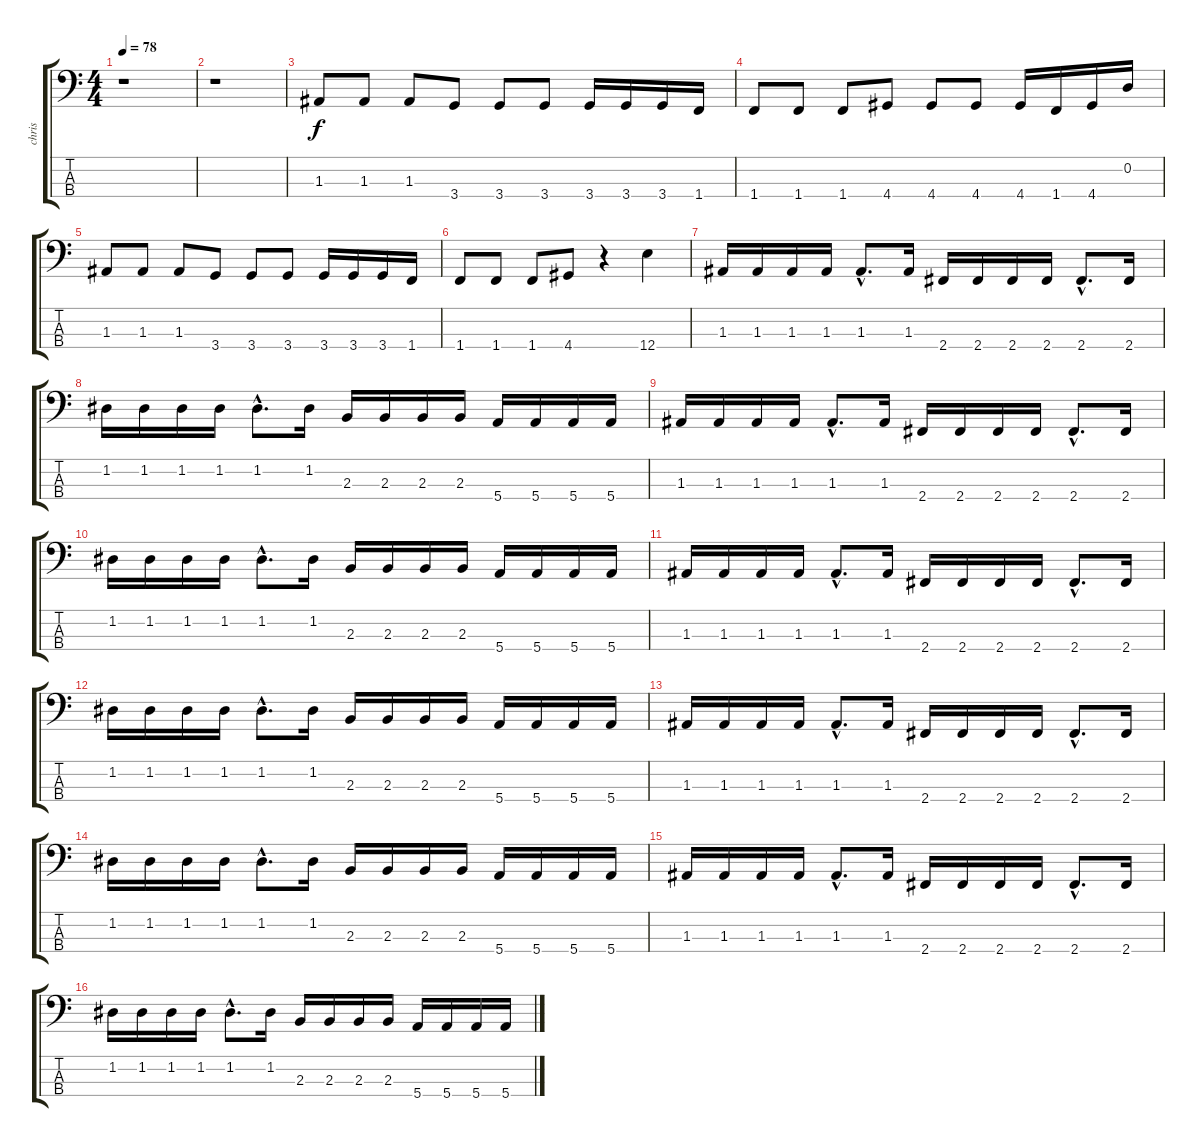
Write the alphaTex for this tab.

\track ("chris" "chris") {instrument electricbassfinger}
\staff {score tabs}
\tuning (G2 D2 A1 E1) {hide}
\ts (4 4)
\tempo 78
\clef f4
\ks c
r.1{dy f instrument electricbassfinger} |
r.1 |
1.3.8 1.3.8 1.3.8 3.4.8 3.4.8 3.4.8 3.4.16 3.4.16 3.4.16 1.4.16 |
1.4.8 1.4.8 1.4.8 4.4.8 4.4.8 4.4.8 4.4.16 1.4.16 4.4.16 0.2.16 |
1.3.8 1.3.8 1.3.8 3.4.8 3.4.8 3.4.8 3.4.16 3.4.16 3.4.16 1.4.16 |
1.4.8 1.4.8 1.4.8 4.4.8 r.4 12.4.4 |
1.3.16 1.3.16 1.3.16 1.3.16 1.3{hac}.8{d} 1.3.16 2.4.16 2.4.16 2.4.16 2.4.16 2.4{hac}.8{d} 2.4.16 |
1.2.16 1.2.16 1.2.16 1.2.16 1.2{hac}.8{d} 1.2.16 2.3.16 2.3.16 2.3.16 2.3.16 5.4.16 5.4.16 5.4.16 5.4.16 |
1.3.16 1.3.16 1.3.16 1.3.16 1.3{hac}.8{d} 1.3.16 2.4.16 2.4.16 2.4.16 2.4.16 2.4{hac}.8{d} 2.4.16 |
1.2.16 1.2.16 1.2.16 1.2.16 1.2{hac}.8{d} 1.2.16 2.3.16 2.3.16 2.3.16 2.3.16 5.4.16 5.4.16 5.4.16 5.4.16 |
1.3.16 1.3.16 1.3.16 1.3.16 1.3{hac}.8{d} 1.3.16 2.4.16 2.4.16 2.4.16 2.4.16 2.4{hac}.8{d} 2.4.16 |
1.2.16 1.2.16 1.2.16 1.2.16 1.2{hac}.8{d} 1.2.16 2.3.16 2.3.16 2.3.16 2.3.16 5.4.16 5.4.16 5.4.16 5.4.16 |
1.3.16 1.3.16 1.3.16 1.3.16 1.3{hac}.8{d} 1.3.16 2.4.16 2.4.16 2.4.16 2.4.16 2.4{hac}.8{d} 2.4.16 |
1.2.16 1.2.16 1.2.16 1.2.16 1.2{hac}.8{d} 1.2.16 2.3.16 2.3.16 2.3.16 2.3.16 5.4.16 5.4.16 5.4.16 5.4.16 |
1.3.16 1.3.16 1.3.16 1.3.16 1.3{hac}.8{d} 1.3.16 2.4.16 2.4.16 2.4.16 2.4.16 2.4{hac}.8{d} 2.4.16 |
1.2.16 1.2.16 1.2.16 1.2.16 1.2{hac}.8{d} 1.2.16 2.3.16 2.3.16 2.3.16 2.3.16 5.4.16 5.4.16 5.4.16 5.4.16
